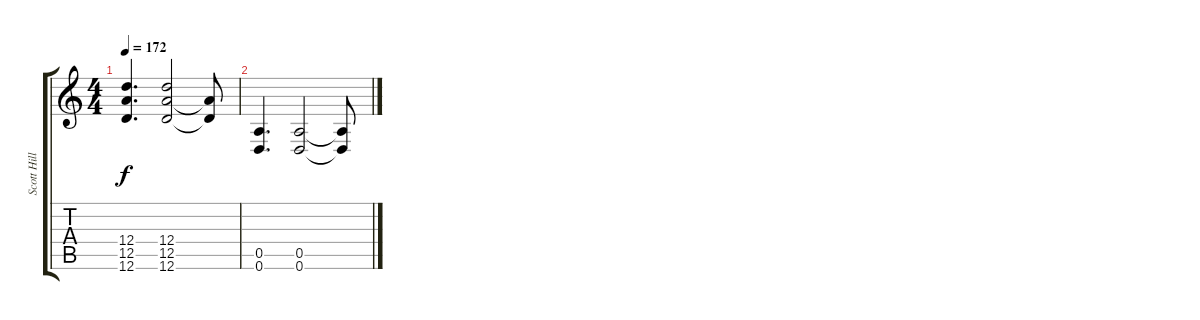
\track ("Scott Hill" "Scott Hill") {instrument distortionguitar}
\staff {score tabs}
\tuning (E4 B3 G3 D3 A2 D2) {hide}
\ts (4 4)
\tempo 172
\clef g2
\ks c
(12.4 12.5 12.6).4{d dy f} (12.4 12.5 12.6).2 (12.5{t} 12.6{t}).8 |
(0.5 0.6).4{d} (0.5 0.6).2 (0.5{t} 0.6{t}).8
